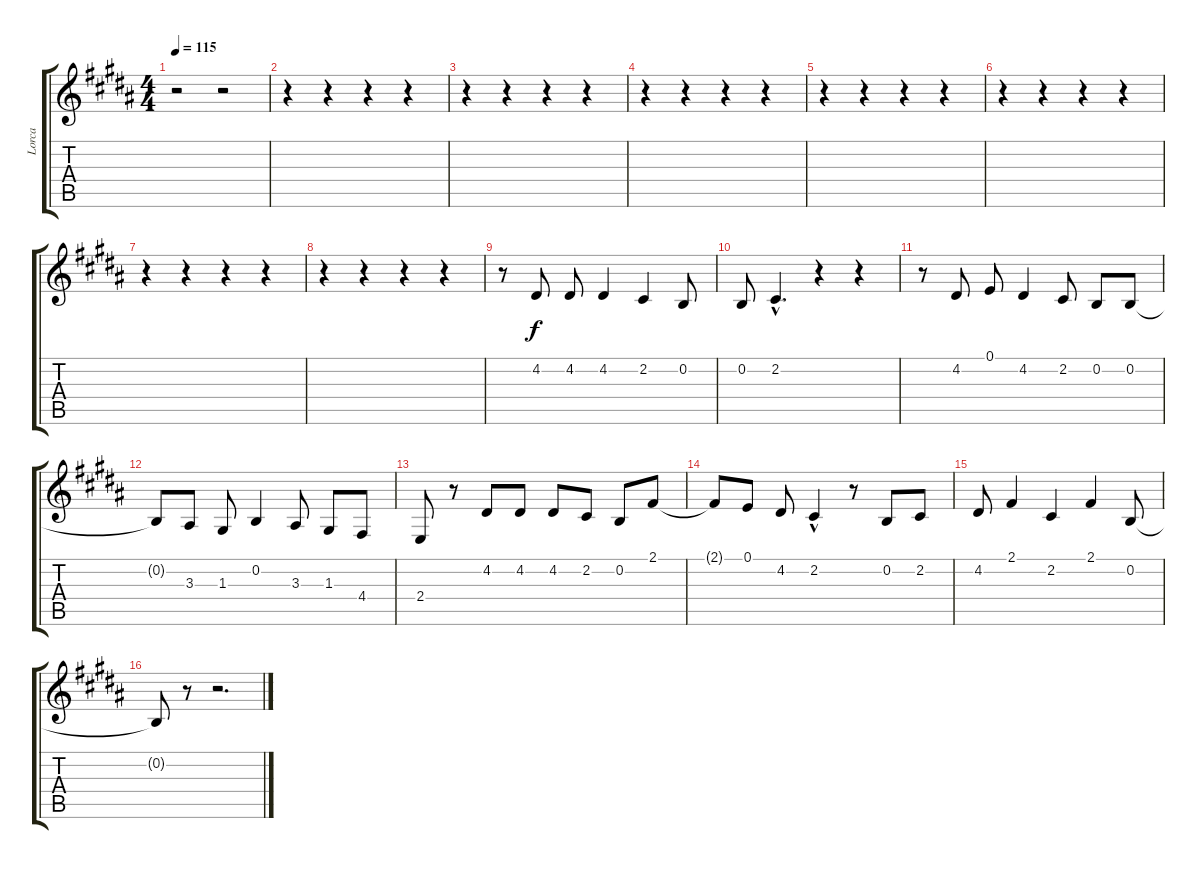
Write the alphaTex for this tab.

\track ("Lorca" "Lorca") {instrument flute}
\staff {score tabs}
\tuning (E4 B3 G3 D3 A2 E2) {hide}
\ts (4 4)
\tempo 115
\clef g2
\ks b
r.2{dy f instrument flute} r.2 |
r.4 r.4 r.4 r.4 |
r.4 r.4 r.4 r.4 |
r.4 r.4 r.4 r.4 |
r.4 r.4 r.4 r.4 |
r.4 r.4 r.4 r.4 |
r.4 r.4 r.4 r.4 |
r.4 r.4 r.4 r.4 |
r.8 4.2.8 4.2.8 4.2.4 2.2.4 0.2.8 |
0.2.8 2.2{hac}.4{d} r.4 r.4 |
r.8 4.2.8 0.1.8 4.2.4 2.2.8 0.2.8 0.2.8 |
0.2{t}.8 3.3.8 1.3.8 0.2.4 3.3.8 1.3.8 4.4.8 |
2.4.8 r.8 4.2.8 4.2.8 4.2.8 2.2.8 0.2.8 2.1.8 |
2.1{t}.8 0.1.8 4.2.8 2.2{hac}.4 r.8 0.2.8 2.2.8 |
4.2.8 2.1.4 2.2.4 2.1.4 0.2.8 |
0.2{t}.8 r.8 r.2{d}
